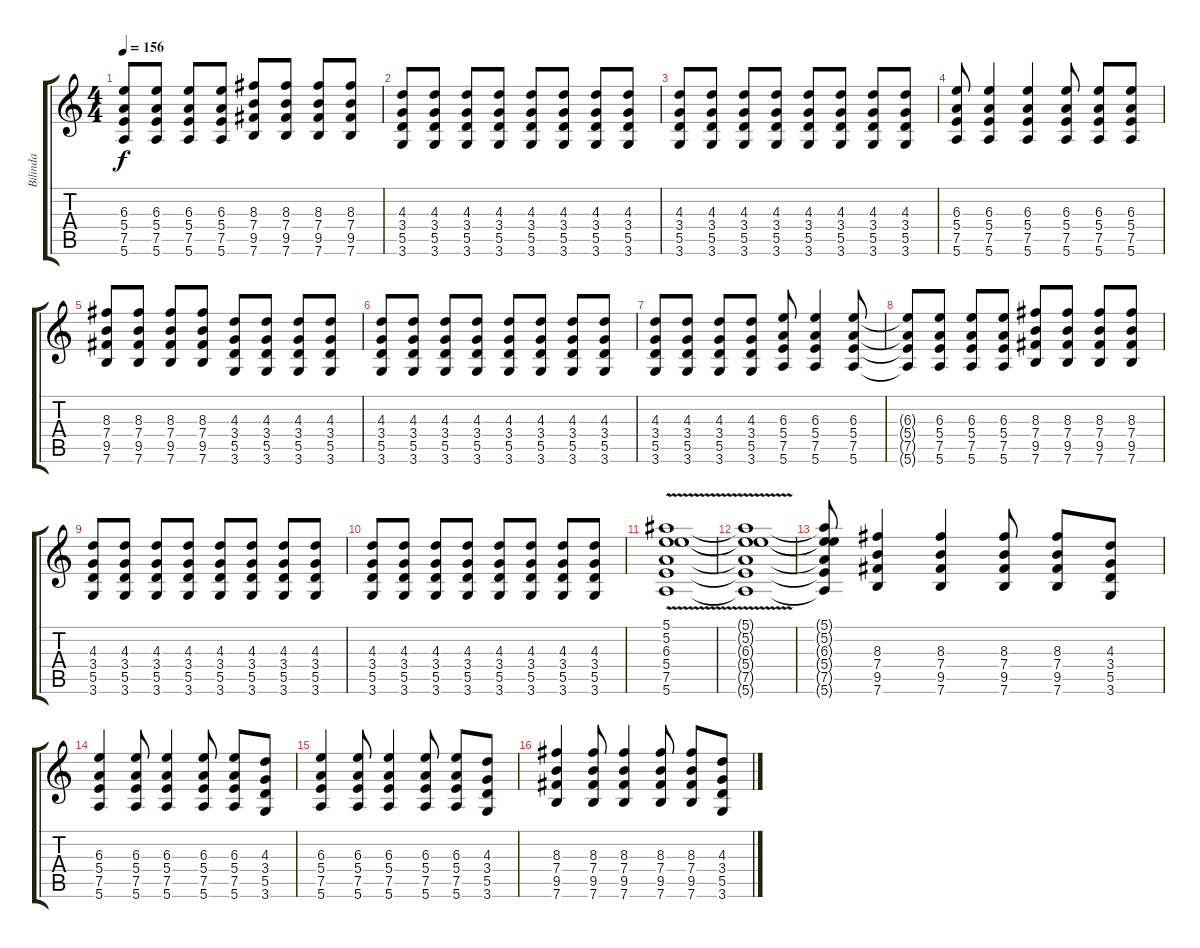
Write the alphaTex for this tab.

\track ("Bilinda" "Bilinda") {instrument distortionguitar}
\staff {score tabs}
\tuning (F4 B3 Bb3 E3 A2 E2) {hide}
\ts (4 4)
\tempo 156
\clef g2
\ks c
(6.3{t} 5.4{t} 7.5{t} 5.6{t}).8{dy f} (6.3 5.4 7.5 5.6).8 (6.3 5.4 7.5 5.6).8 (6.3 5.4 7.5 5.6).8 (8.3 7.4 9.5 7.6).8 (8.3 7.4 9.5 7.6).8 (8.3 7.4 9.5 7.6).8 (8.3 7.4 9.5 7.6).8 |
(4.3 3.4 5.5 3.6).8 (4.3 3.4 5.5 3.6).8 (4.3 3.4 5.5 3.6).8 (4.3 3.4 5.5 3.6).8 (4.3 3.4 5.5 3.6).8 (4.3 3.4 5.5 3.6).8 (4.3 3.4 5.5 3.6).8 (4.3 3.4 5.5 3.6).8 |
(4.3 3.4 5.5 3.6).8 (4.3 3.4 5.5 3.6).8 (4.3 3.4 5.5 3.6).8 (4.3 3.4 5.5 3.6).8 (4.3 3.4 5.5 3.6).8 (4.3 3.4 5.5 3.6).8 (4.3 3.4 5.5 3.6).8 (4.3 3.4 5.5 3.6).8 |
(6.3 5.4 7.5 5.6).8 (6.3 5.4 7.5 5.6).4 (6.3 5.4 7.5 5.6).4 (6.3 5.4 7.5 5.6).8 (6.3 5.4 7.5 5.6).8 (6.3 5.4 7.5 5.6).8 |
(8.3 7.4 9.5 7.6).8 (8.3 7.4 9.5 7.6).8 (8.3 7.4 9.5 7.6).8 (8.3 7.4 9.5 7.6).8 (4.3 3.4 5.5 3.6).8 (4.3 3.4 5.5 3.6).8 (4.3 3.4 5.5 3.6).8 (4.3 3.4 5.5 3.6).8 |
(4.3 3.4 5.5 3.6).8 (4.3 3.4 5.5 3.6).8 (4.3 3.4 5.5 3.6).8 (4.3 3.4 5.5 3.6).8 (4.3 3.4 5.5 3.6).8 (4.3 3.4 5.5 3.6).8 (4.3 3.4 5.5 3.6).8 (4.3 3.4 5.5 3.6).8 |
(4.3 3.4 5.5 3.6).8 (4.3 3.4 5.5 3.6).8 (4.3 3.4 5.5 3.6).8 (4.3 3.4 5.5 3.6).8 (6.3 5.4 7.5 5.6).8 (6.3 5.4 7.5 5.6).4 (6.3 5.4 7.5 5.6).8 |
(6.3{t} 5.4{t} 7.5{t} 5.6{t}).8 (6.3 5.4 7.5 5.6).8 (6.3 5.4 7.5 5.6).8 (6.3 5.4 7.5 5.6).8 (8.3 7.4 9.5 7.6).8 (8.3 7.4 9.5 7.6).8 (8.3 7.4 9.5 7.6).8 (8.3 7.4 9.5 7.6).8 |
(4.3 3.4 5.5 3.6).8 (4.3 3.4 5.5 3.6).8 (4.3 3.4 5.5 3.6).8 (4.3 3.4 5.5 3.6).8 (4.3 3.4 5.5 3.6).8 (4.3 3.4 5.5 3.6).8 (4.3 3.4 5.5 3.6).8 (4.3 3.4 5.5 3.6).8 |
(4.3 3.4 5.5 3.6).8 (4.3 3.4 5.5 3.6).8 (4.3 3.4 5.5 3.6).8 (4.3 3.4 5.5 3.6).8 (4.3 3.4 5.5 3.6).8 (4.3 3.4 5.5 3.6).8 (4.3 3.4 5.5 3.6).8 (4.3 3.4 5.5 3.6).8 |
(5.1 5.2 6.3 5.4{v} 7.5 5.6).1 |
(5.1{t} 5.2{t} 6.3{t} 5.4{t} 7.5{t} 5.6{t}).1 |
(5.1{t} 5.2{t} 6.3{t} 5.4{t} 7.5{t} 5.6{t}).8{instrument distortionguitar} (8.3 7.4 9.5 7.6).4 (8.3 7.4 9.5 7.6).4 (8.3 7.4 9.5 7.6).8 (8.3 7.4 9.5 7.6).8 (4.3 3.4 5.5 3.6).8 |
(6.3 5.4 7.5 5.6).4 (6.3 5.4 7.5 5.6).8 (6.3 5.4 7.5 5.6).4 (6.3 5.4 7.5 5.6).8 (6.3 5.4 7.5 5.6).8 (4.3 3.4 5.5 3.6).8 |
(6.3 5.4 7.5 5.6).4 (6.3 5.4 7.5 5.6).8 (6.3 5.4 7.5 5.6).4 (6.3 5.4 7.5 5.6).8 (6.3 5.4 7.5 5.6).8 (4.3 3.4 5.5 3.6).8 |
(8.3 7.4 9.5 7.6).4 (8.3 7.4 9.5 7.6).8 (8.3 7.4 9.5 7.6).4 (8.3 7.4 9.5 7.6).8 (8.3 7.4 9.5 7.6).8 (4.3 3.4 5.5 3.6).8
